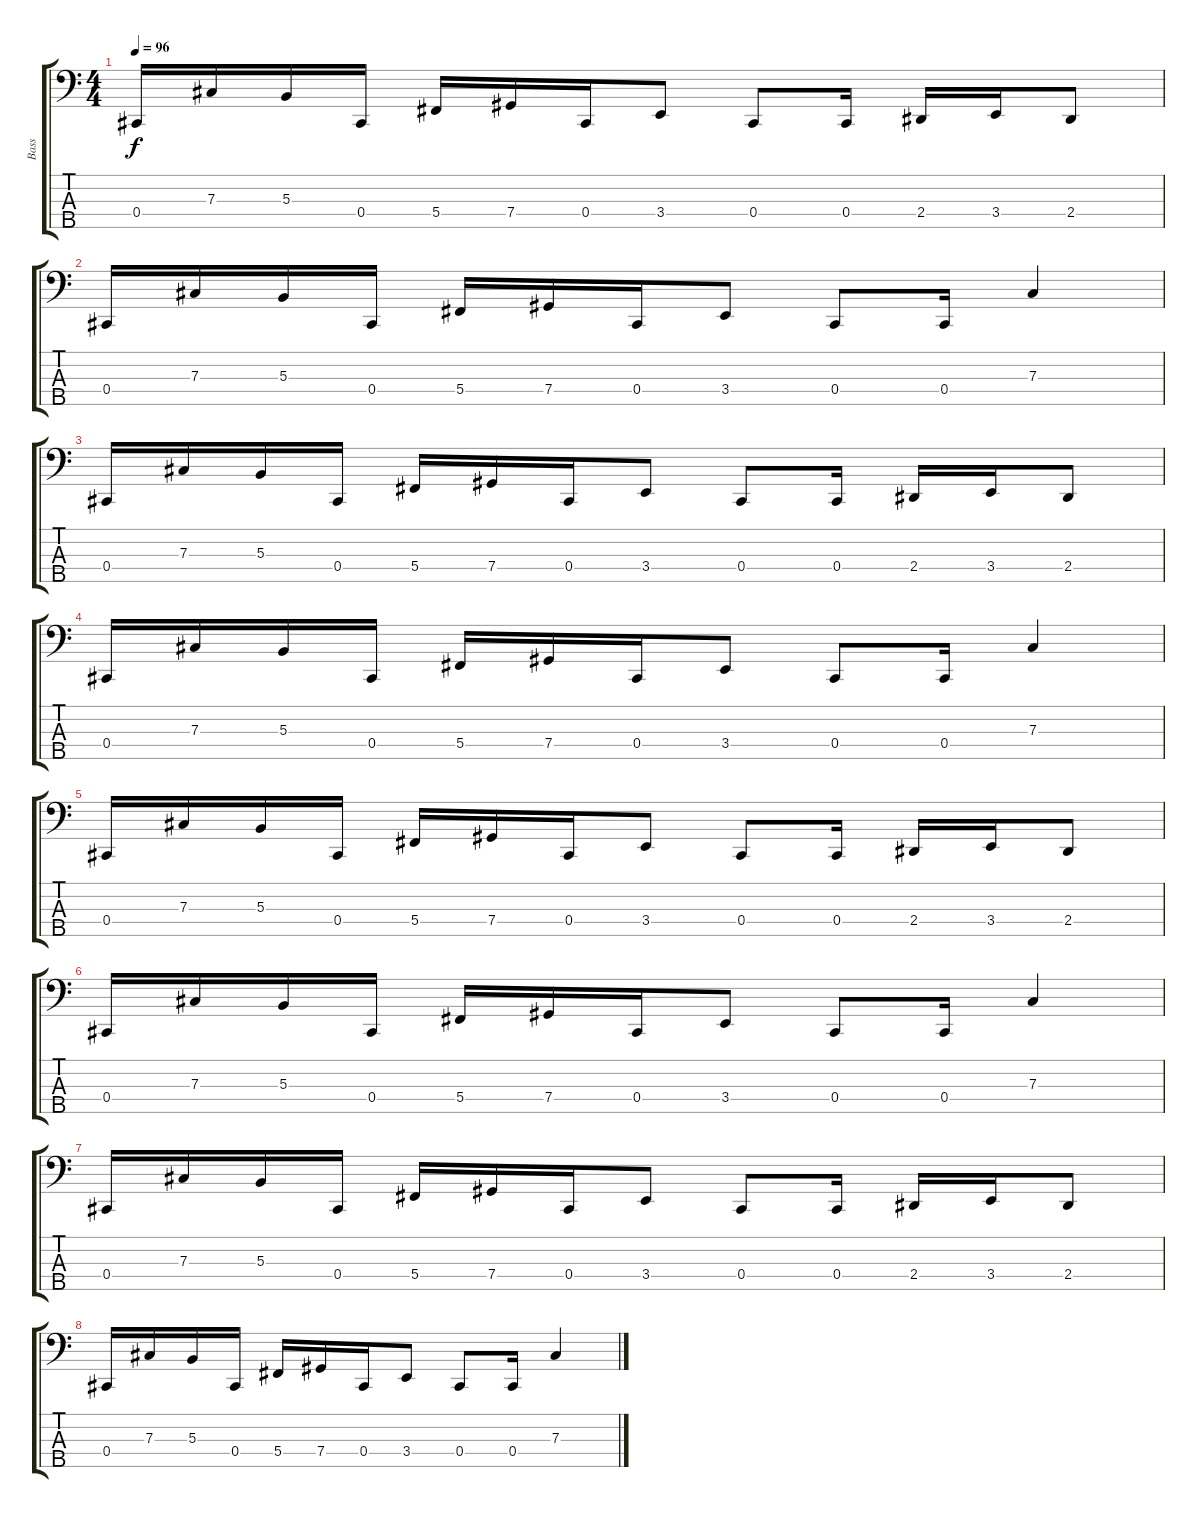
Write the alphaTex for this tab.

\track ("Bass" "Bass") {instrument electricbassfinger}
\staff {score tabs}
\tuning (E2 B1 Gb1 Db1 Bb0) {hide}
\ts (4 4)
\tempo 96
\clef f4
\ks c
0.4.16{dy f} 7.3.16 5.3.16 0.4.16 5.4.16 7.4.16 0.4.16 3.4.8 0.4.8 0.4.16 2.4.16 3.4.16 2.4.8 |
0.4.16 7.3.16 5.3.16 0.4.16 5.4.16 7.4.16 0.4.16 3.4.8 0.4.8 0.4.16 7.3.4 |
0.4.16 7.3.16 5.3.16 0.4.16 5.4.16 7.4.16 0.4.16 3.4.8 0.4.8 0.4.16 2.4.16 3.4.16 2.4.8 |
0.4.16 7.3.16 5.3.16 0.4.16 5.4.16 7.4.16 0.4.16 3.4.8 0.4.8 0.4.16 7.3.4 |
0.4.16 7.3.16 5.3.16 0.4.16 5.4.16 7.4.16 0.4.16 3.4.8 0.4.8 0.4.16 2.4.16 3.4.16 2.4.8 |
0.4.16 7.3.16 5.3.16 0.4.16 5.4.16 7.4.16 0.4.16 3.4.8 0.4.8 0.4.16 7.3.4 |
0.4.16 7.3.16 5.3.16 0.4.16 5.4.16 7.4.16 0.4.16 3.4.8 0.4.8 0.4.16 2.4.16 3.4.16 2.4.8 |
0.4.16 7.3.16 5.3.16 0.4.16 5.4.16 7.4.16 0.4.16 3.4.8 0.4.8 0.4.16 7.3.4
